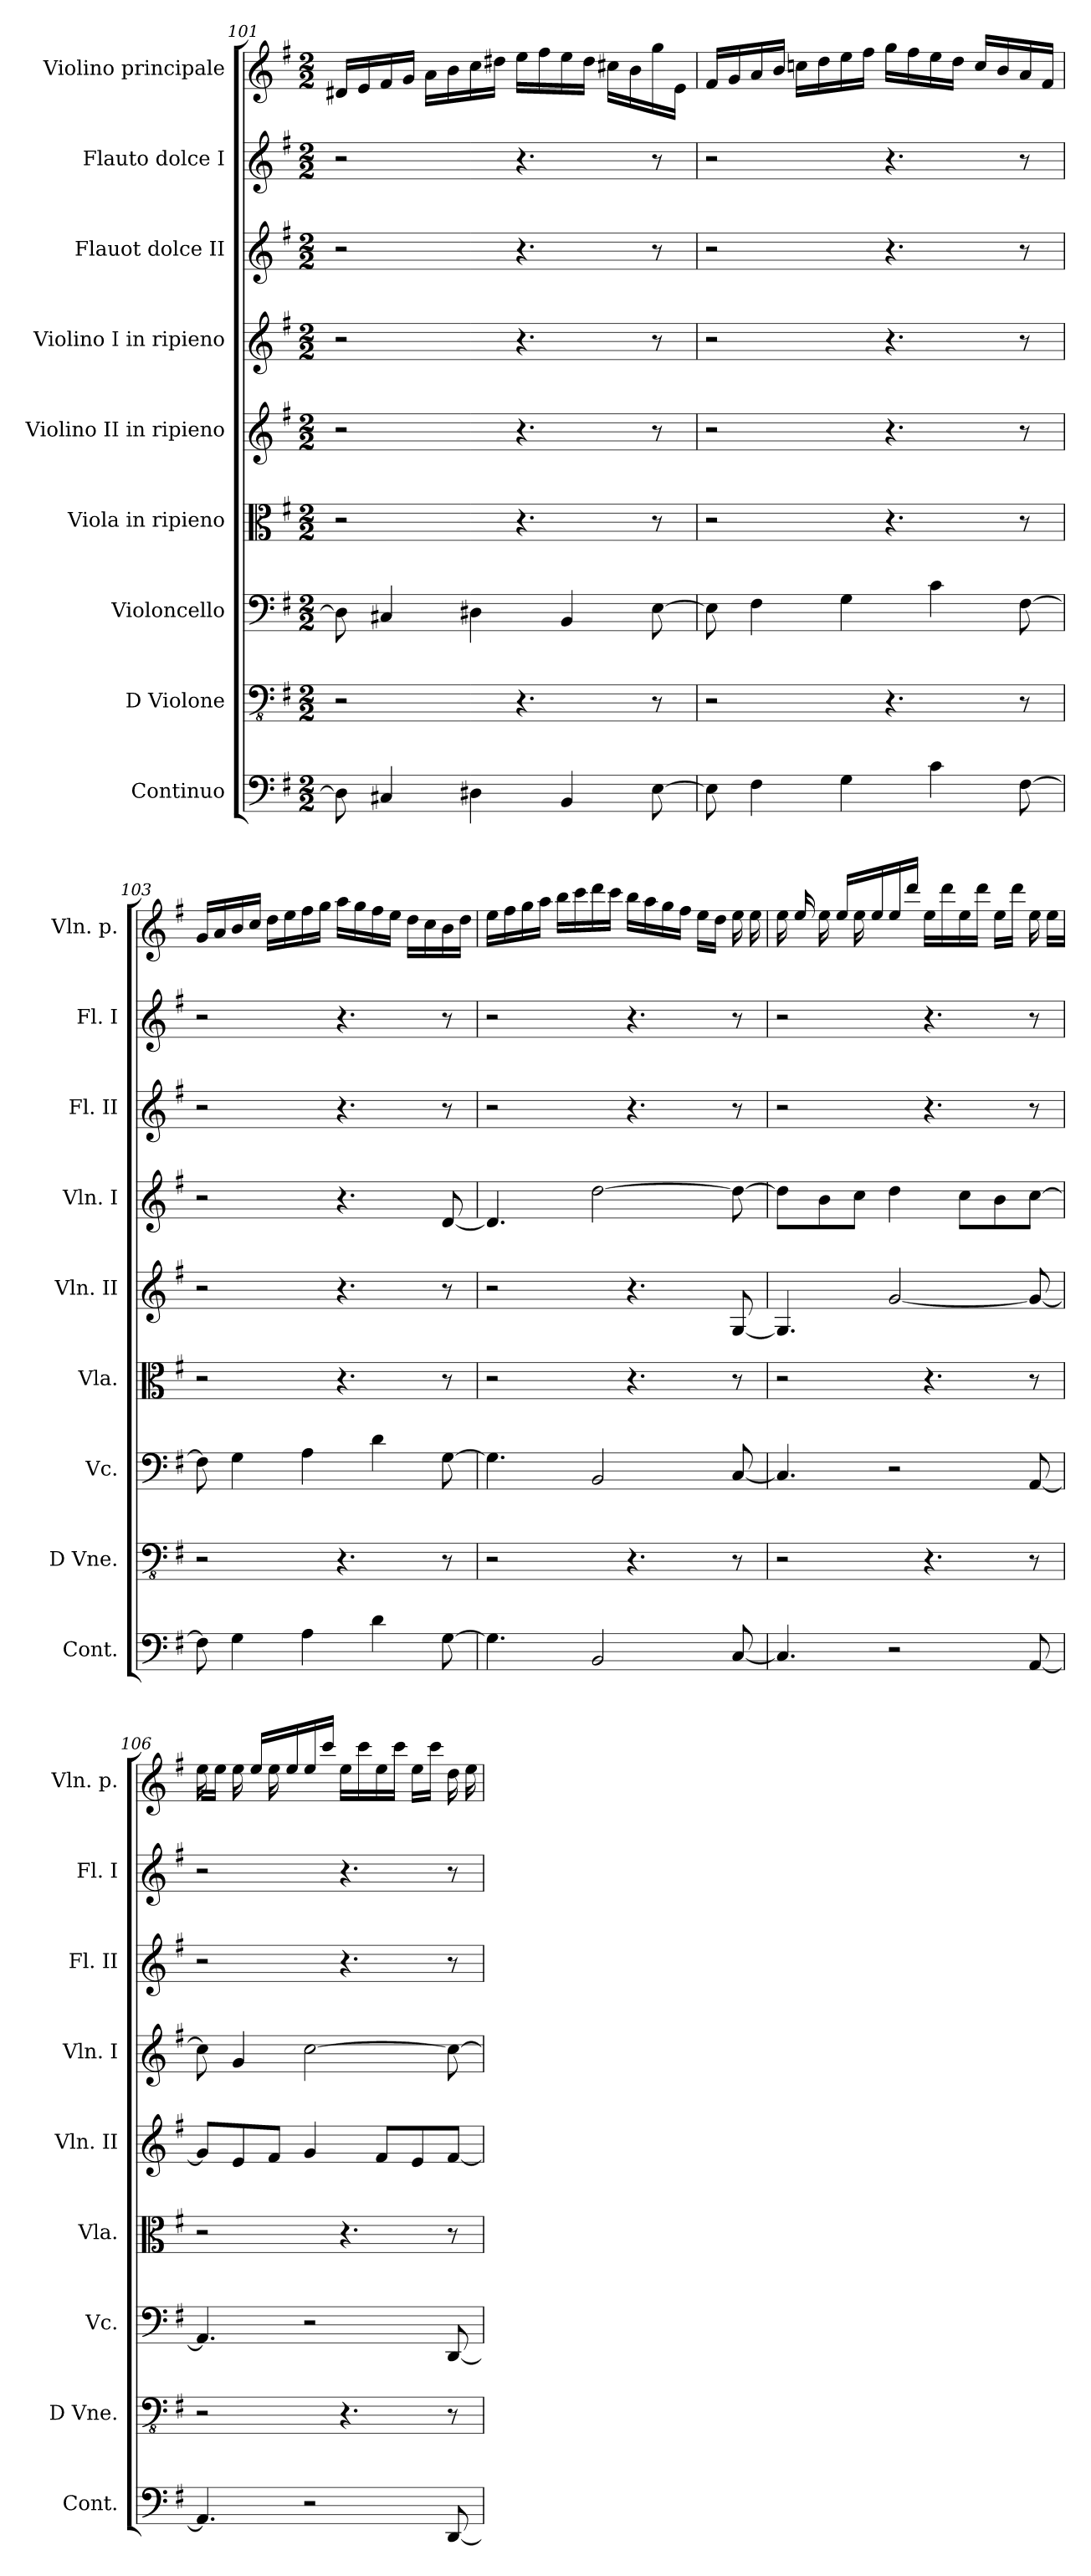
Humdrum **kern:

**kern	**kern	**kern	**kern	**kern	**kern	**kern	**kern	**kern
*part9	*part8	*part7	*part6	*part5	*part4	*part3	*part2	*part1
*staff9	*staff8	*staff7	*staff6	*staff5	*staff4	*staff3	*staff2	*staff1
*I"Continuo	*I"D Violone	*I"Violoncello	*I"Viola in ripieno	*I"Violino II in ripieno	*I"Violino I in ripieno	*I"Flauot dolce II	*I"Flauto dolce I	*I"Violino principale
*I'Cont.	*I'D Vne.	*I'Vc.	*I'Vla.	*I'Vln. II	*I'Vln. I	*I'Fl. II	*I'Fl. I	*I'Vln. p.
!!LO:PB:g=z
*clefF4	*clefFv4	*clefF4	*clefC3	*clefG2	*clefG2	*clefG2	*clefG2	*clefG2
*	*ITrd7c12	*	*	*	*	*	*	*
*k[f#]	*k[f#]	*k[f#]	*k[f#]	*k[f#]	*k[f#]	*k[f#]	*k[f#]	*k[f#]
*M2/2	*M2/2	*M2/2	*M2/2	*M2/2	*M2/2	*M2/2	*M2/2	*M2/2
=101	=101	=101	=101	=101	=101	=101	=101	=101
8D#\]	2r	8D#\]	2r	2r	2r	2r	2r	16d#X/LL
.	.	.	.	.	.	.	.	16e/
4C#X/	.	4C#X/	.	.	.	.	.	16f#/
.	.	.	.	.	.	.	.	16g/JJ
.	.	.	.	.	.	.	.	16a\LL
.	.	.	.	.	.	.	.	16b\
4D#X\	.	4D#X\	.	.	.	.	.	16cc\
.	.	.	.	.	.	.	.	16dd#X\JJ
.	4.r	.	4.r	4.r	4.r	4.r	4.r	16ee\LL
.	.	.	.	.	.	.	.	16ff#\
4BB/	.	4BB/	.	.	.	.	.	16ee\
.	.	.	.	.	.	.	.	16dd#\JJ
.	.	.	.	.	.	.	.	16cc#X\LL
.	.	.	.	.	.	.	.	16b\
[8E\	8r	[8E\	8r	8r	8r	8r	8r	16gg\
.	.	.	.	.	.	.	.	16e\JJ
=102	=102	=102	=102	=102	=102	=102	=102	=102
8E\]	2r	8E\]	2r	2r	2r	2r	2r	16f#/LL
.	.	.	.	.	.	.	.	16g/
4F#\	.	4F#\	.	.	.	.	.	16a/
.	.	.	.	.	.	.	.	16b/JJ
.	.	.	.	.	.	.	.	16ccn\LL
.	.	.	.	.	.	.	.	16dd\
4G\	.	4G\	.	.	.	.	.	16ee\
.	.	.	.	.	.	.	.	16ff#\JJ
.	4.r	.	4.r	4.r	4.r	4.r	4.r	16gg\LL
.	.	.	.	.	.	.	.	16ff#\
4c\	.	4c\	.	.	.	.	.	16ee\
.	.	.	.	.	.	.	.	16dd\JJ
.	.	.	.	.	.	.	.	16cc/LL
.	.	.	.	.	.	.	.	16b/
[8F#\	8r	[8F#\	8r	8r	8r	8r	8r	16a/
.	.	.	.	.	.	.	.	16f#/JJ
!!LO:PB:g=z
=103	=103	=103	=103	=103	=103	=103	=103	=103
8F#\]	2r	8F#\]	2r	2r	2r	2r	2r	16g/LL
.	.	.	.	.	.	.	.	16a/
4G\	.	4G\	.	.	.	.	.	16b/
.	.	.	.	.	.	.	.	16cc/JJ
.	.	.	.	.	.	.	.	16dd\LL
.	.	.	.	.	.	.	.	16ee\
4A\	.	4A\	.	.	.	.	.	16ff#\
.	.	.	.	.	.	.	.	16gg\JJ
.	4.r	.	4.r	4.r	4.r	4.r	4.r	16aa\LL
.	.	.	.	.	.	.	.	16gg\
4d\	.	4d\	.	.	.	.	.	16ff#\
.	.	.	.	.	.	.	.	16ee\JJ
.	.	.	.	.	.	.	.	16dd\LL
.	.	.	.	.	.	.	.	16cc\
[8G\	8r	[8G\	8r	8r	[8d/	8r	8r	16b\
.	.	.	.	.	.	.	.	16dd\JJ
=104	=104	=104	=104	=104	=104	=104	=104	=104
*	*	*	*	*	*	*	*	*^
4.G\]	2r	4.G\]	2r	2r	4.d/]	2r	2r	16ee\LL	2..ryy
.	.	.	.	.	.	.	.	16ff#\	.
.	.	.	.	.	.	.	.	16gg\	.
.	.	.	.	.	.	.	.	16aa\JJ	.
.	.	.	.	.	.	.	.	16bb\LL	.
.	.	.	.	.	.	.	.	16ccc\	.
2BB/	.	2BB/	.	.	[2dd\	.	.	16ddd\	.
.	.	.	.	.	.	.	.	16ccc\JJ	.
.	4.r	.	4.r	4.r	.	4.r	4.r	16bb\LL	.
.	.	.	.	.	.	.	.	16aa\	.
.	.	.	.	.	.	.	.	16gg\	.
.	.	.	.	.	.	.	.	16ff#\JJ	.
.	.	.	.	.	.	.	.	16ee\LL	.
.	.	.	.	.	.	.	.	16dd\JJ	.
[8C/	8r	[8C/	8r	[8G/	8dd\_	8r	8r	16ryy	16ee\
.	.	.	.	.	.	.	.	16ee\	16rffyy
!!LO:PB:g=z	!!
=105	=105	=105	=105	=105	=105	=105	=105	=105	=105
4.C/]	2r	4.C/]	2r	4.G/]	8dd\L]	2r	2r	16rgyy	16ee\
.	.	.	.	.	.	.	.	16ee/	16ryy
.	.	.	.	.	8b\	.	.	16ryy	16ee\
.	.	.	.	.	.	.	.	16ee/LL	16rffyy
.	.	.	.	.	8cc\J	.	.	16rgyy	16ee\
.	.	.	.	.	.	.	.	16ee/	16ryy
2r	.	2r	.	[2g/	4dd\	.	.	16ee/	2ryy
.	.	.	.	.	.	.	.	16ddd/JJ	.
.	4.r	.	4.r	.	.	4.r	4.r	16ee\LL	.
.	.	.	.	.	.	.	.	16ddd\	.
.	.	.	.	.	8cc\L	.	.	16ee\	.
.	.	.	.	.	.	.	.	16ddd\JJ	.
.	.	.	.	.	8b\	.	.	16ee\LL	.
.	.	.	.	.	.	.	.	16ddd\JJ	.
[8AA/	8r	[8AA/	8r	8g/_	[8cc\J	8r	8r	16ryy	16ee\
.	.	.	.	.	.	.	.	16ee\LL	16rffyy
=106	=106	=106	=106	=106	=106	=106	=106	=106	=106
4.AA/]	2r	4.AA/]	2r	8g/L]	8cc\]	2r	2r	16rgyy	16ee\
.	.	.	.	.	.	.	.	16ee\JJ	16ryy
.	.	.	.	8e/	4g/	.	.	16ryy	16ee\
.	.	.	.	.	.	.	.	16ee/LL	16rffyy
.	.	.	.	8f#/J	.	.	.	16rgyy	16ee\
.	.	.	.	.	.	.	.	16ee/	16ryy
2r	.	2r	.	4g/	[2cc\	.	.	16ee/	2ryy
.	.	.	.	.	.	.	.	16ccc/JJ	.
.	4.r	.	4.r	.	.	4.r	4.r	16ee\LL	.
.	.	.	.	.	.	.	.	16ccc\	.
.	.	.	.	8f#/L	.	.	.	16ee\	.
.	.	.	.	.	.	.	.	16ccc\JJ	.
.	.	.	.	8e/	.	.	.	16ee\LL	.
.	.	.	.	.	.	.	.	16ccc\JJ	.
[8DD/	8r	[8DD/	8r	[8f#/J	8cc\_	8r	8r	16ryy	16dd\
.	.	.	.	.	.	.	.	16ee\	16rffyy
*	*	*	*	*	*	*	*	*v	*v
=	=	=	=	=	=	=	=	=
*-	*-	*-	*-	*-	*-	*-	*-	*-
